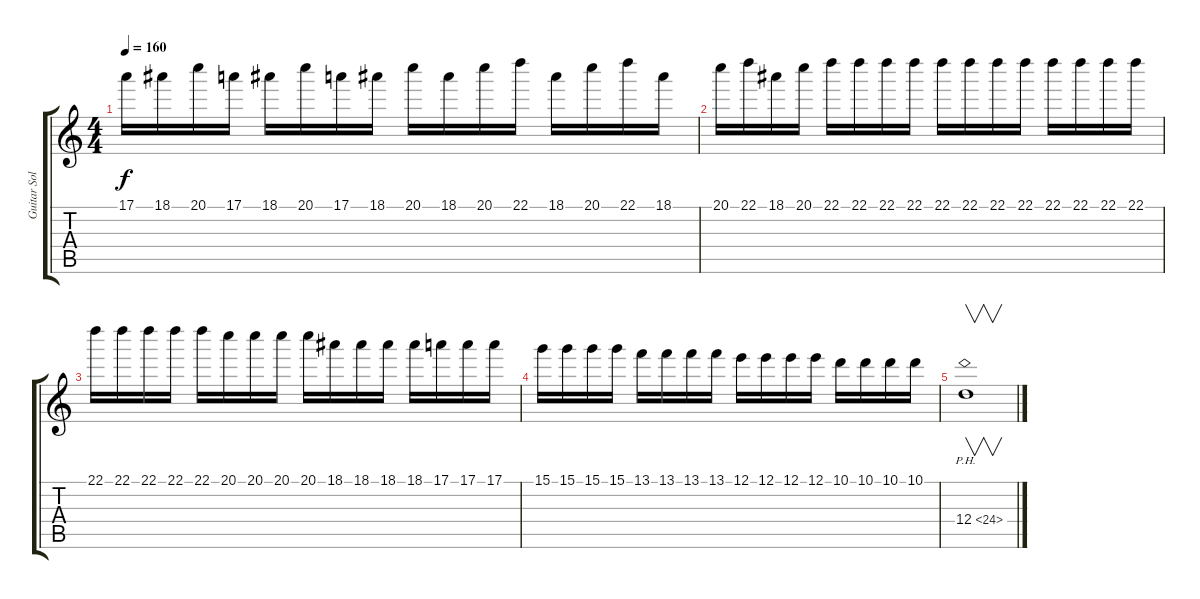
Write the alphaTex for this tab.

\track ("Guitar Solo" "Guitar Sol") {instrument distortionguitar}
\staff {score tabs}
\tuning (E4 B3 G3 D3 A2 D2) {hide}
\ts (4 4)
\tempo 160
\clef g2
\ks c
17.1.16{dy f} 18.1.16 20.1.16 17.1.16 18.1.16 20.1.16 17.1.16 18.1.16 20.1.16 18.1.16 20.1.16 22.1.16 18.1.16 20.1.16 22.1.16 18.1.16 |
20.1.16 22.1.16 18.1.16 20.1.16 22.1.16 22.1.16 22.1.16 22.1.16 22.1.16 22.1.16 22.1.16 22.1.16 22.1.16 22.1.16 22.1.16 22.1.16 |
22.1.16 22.1.16 22.1.16 22.1.16 22.1.16 20.1.16 20.1.16 20.1.16 20.1.16 18.1.16 18.1.16 18.1.16 18.1.16 17.1.16 17.1.16 17.1.16 |
15.1.16 15.1.16 15.1.16 15.1.16 13.1.16 13.1.16 13.1.16 13.1.16 12.1.16 12.1.16 12.1.16 12.1.16 10.1.16 10.1.16 10.1.16 10.1.16 |
12.4{ph 12}.1{v}
